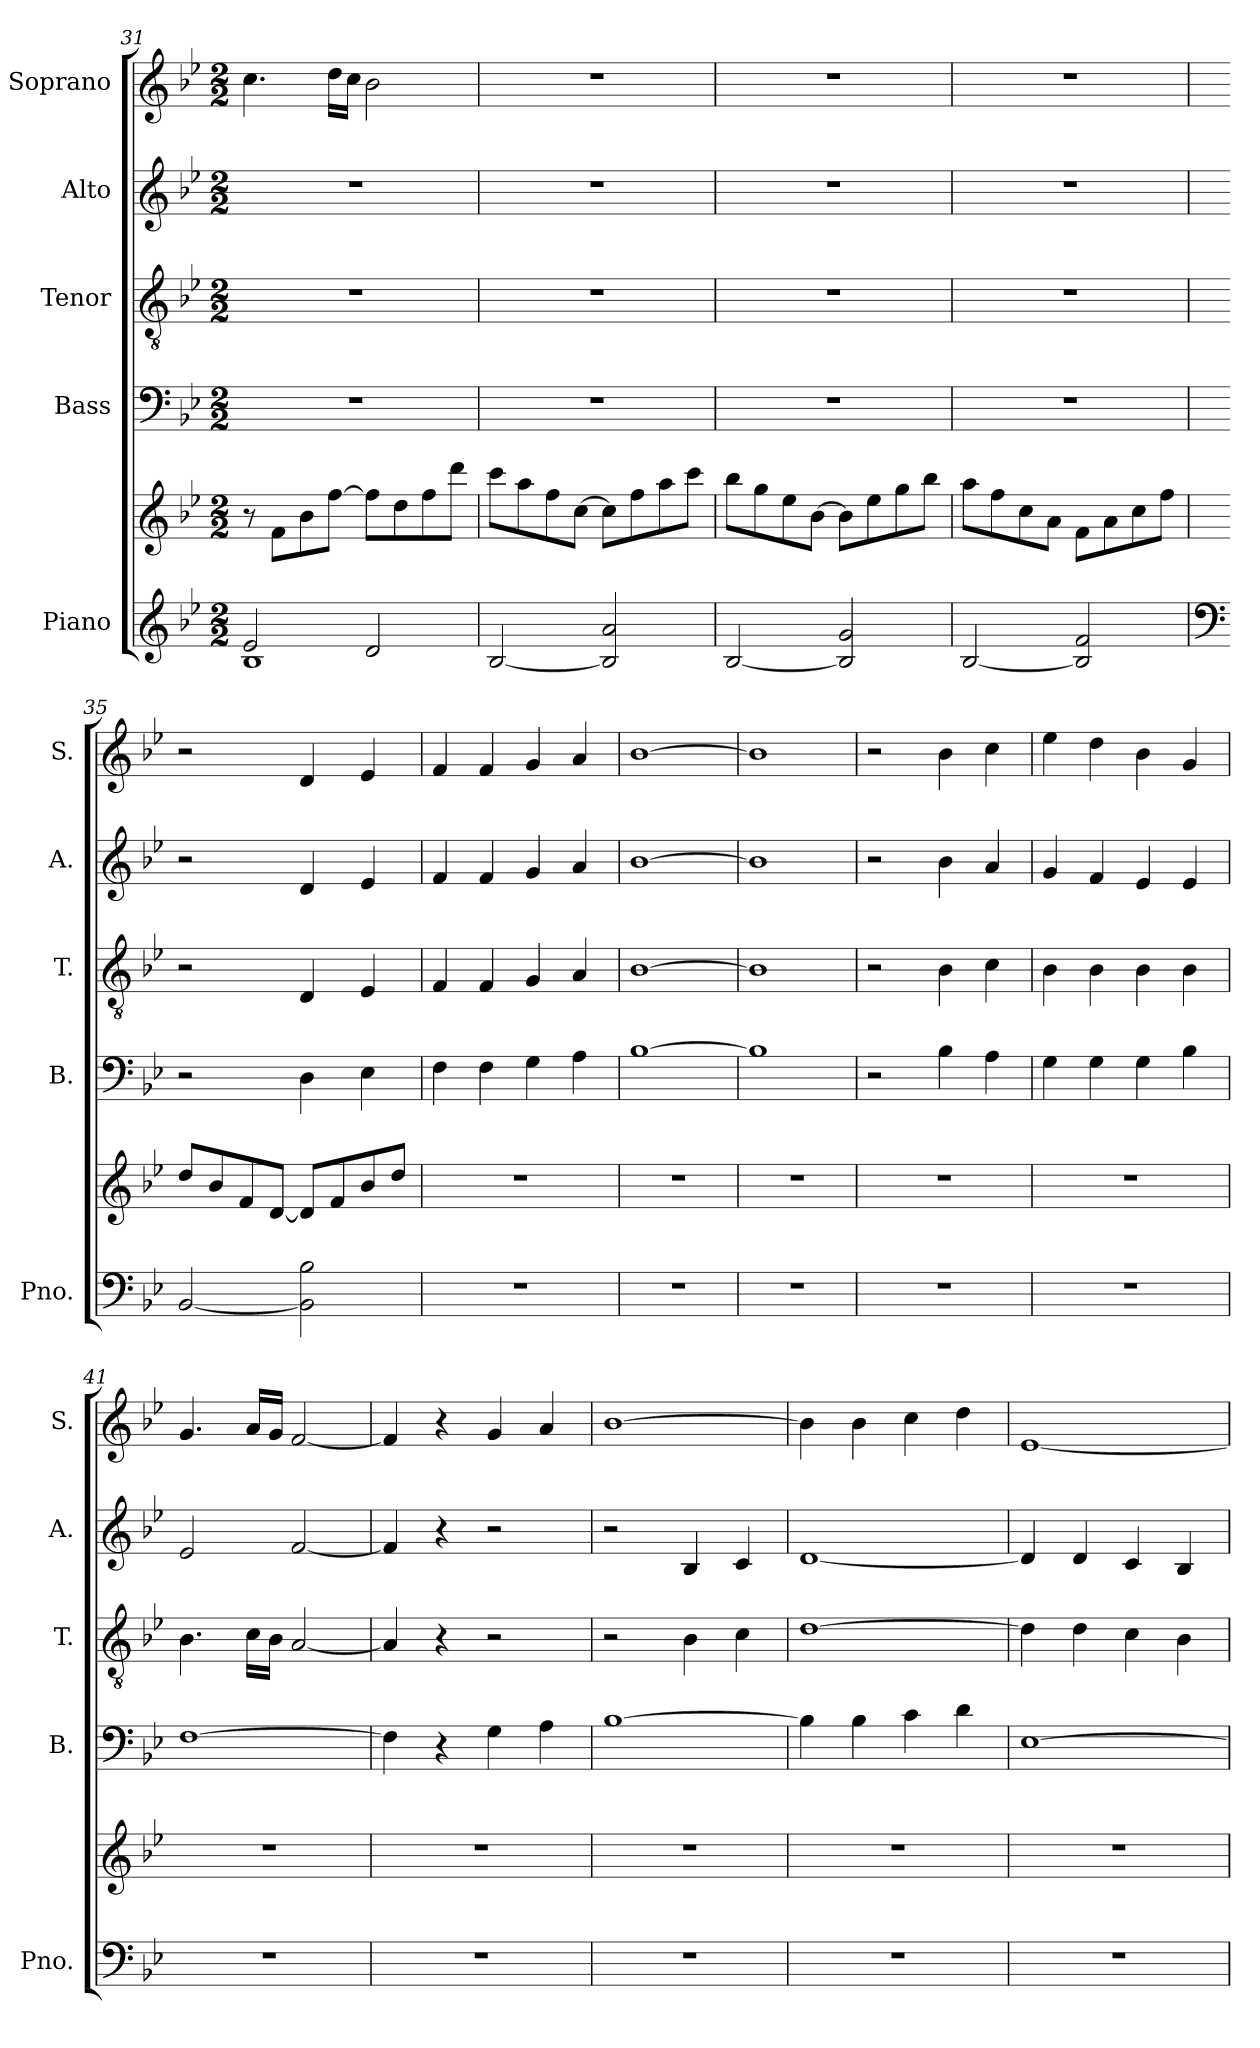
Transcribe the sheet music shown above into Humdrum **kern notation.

**kern	**kern	**kern	**kern	**kern	**kern
*part5	*part5	*part4	*part3	*part2	*part1
*staff6	*staff5	*staff4	*staff3	*staff2	*staff1
*I"Piano	*	*I"Bass	*I"Tenor	*I"Alto	*I"Soprano
*I'Pno.	*	*I'B.	*I'T.	*I'A.	*I'S.
*clefG2	*clefG2	*clefF4	*clefGv2	*clefG2	*clefG2
*k[b-e-]	*k[b-e-]	*k[b-e-]	*k[b-e-]	*k[b-e-]	*k[b-e-]
*M2/2	*M2/2	*M2/2	*M2/2	*M2/2	*M2/2
=31	=31	=31	=31	=31	=31
*^	*	*	*	*	*
2e-/	1B-	8r	1r	1r	1r	4.cc\
.	.	8f\L	.	.	.	.
.	.	8b-\	.	.	.	.
.	.	[8ff\J	.	.	.	16dd\LL
.	.	.	.	.	.	16cc\JJ
2d/	.	8ff\L]	.	.	.	2b-\
.	.	8dd\	.	.	.	.
.	.	8ff\	.	.	.	.
.	.	8ddd\J	.	.	.	.
*v	*v	*	*	*	*	*
!!LO:LB:g=z
=32	=32	=32	=32	=32	=32
[2B-/	8ccc\L	1r	1r	1r	1r
.	8aa\	.	.	.	.
.	8ff\	.	.	.	.
.	[8cc\J	.	.	.	.
2B-/] 2a/	8cc\L]	.	.	.	.
.	8ff\	.	.	.	.
.	8aa\	.	.	.	.
.	8ccc\J	.	.	.	.
=33	=33	=33	=33	=33	=33
[2B-/	8bb-\L	1r	1r	1r	1r
.	8gg\	.	.	.	.
.	8ee-\	.	.	.	.
.	[8b-\J	.	.	.	.
2B-/] 2g/	8b-\L]	.	.	.	.
.	8ee-\	.	.	.	.
.	8gg\	.	.	.	.
.	8bb-\J	.	.	.	.
=34	=34	=34	=34	=34	=34
[2B-/	8aa\L	1r	1r	1r	1r
.	8ff\	.	.	.	.
.	8cc\	.	.	.	.
.	8a\J	.	.	.	.
2B-/] 2f/	8f\L	.	.	.	.
.	8a\	.	.	.	.
.	8cc\	.	.	.	.
.	8ff\J	.	.	.	.
=35	=35	=35	=35	=35	=35
*clefF4	*	*	*	*	*
[2BB-/	8dd/L	2r	2r	2r	2r
.	8b-/	.	.	.	.
.	8f/	.	.	.	.
.	[8d/J	.	.	.	.
2BB-\] 2B-\	8d/L]	4D\	4D/	4d/	4d/
.	8f/	.	.	.	.
.	8b-/	4E-\	4E-/	4e-/	4e-/
.	8dd/J	.	.	.	.
=36	=36	=36	=36	=36	=36
1r	1r	4F\	4F/	4f/	4f/
.	.	4F\	4F/	4f/	4f/
.	.	4G\	4G/	4g/	4g/
.	.	4A\	4A/	4a/	4a/
=37	=37	=37	=37	=37	=37
1r	1r	[1B-	[1B-	[1b-	[1b-
=38	=38	=38	=38	=38	=38
1r	1r	1B-]	1B-]	1b-]	1b-]
!!LO:PB:g=z
=39	=39	=39	=39	=39	=39
1r	1r	2r	2r	2r	2r
.	.	4B-\	4B-\	4b-\	4b-\
.	.	4A\	4c\	4a/	4cc\
=40	=40	=40	=40	=40	=40
1r	1r	4G\	4B-\	4g/	4ee-\
.	.	4G\	4B-\	4f/	4dd\
.	.	4G\	4B-\	4e-/	4b-\
.	.	4B-\	4B-\	4e-/	4g/
=41	=41	=41	=41	=41	=41
1r	1r	[1F	4.B-\	2e-/	4.g/
.	.	.	16c\LL	.	16a/LL
.	.	.	16B-\JJ	.	16g/JJ
.	.	.	[2A/	[2f/	[2f/
=42	=42	=42	=42	=42	=42
1r	1r	4F\]	4A/]	4f/]	4f/]
.	.	4r	4r	4r	4r
.	.	4G\	2r	2r	4g/
.	.	4A\	.	.	4a/
=43	=43	=43	=43	=43	=43
1r	1r	[1B-	2r	2r	[1b-
.	.	.	4B-\	4B-/	.
.	.	.	4c\	4c/	.
=44	=44	=44	=44	=44	=44
1r	1r	4B-\]	[1d	[1d	4b-\]
.	.	4B-\	.	.	4b-\
.	.	4c\	.	.	4cc\
.	.	4d\	.	.	4dd\
=45	=45	=45	=45	=45	=45
1r	1r	[1E-	4d\]	4d/]	[1e-
.	.	.	4d\	4d/	.
.	.	.	4c\	4c/	.
.	.	.	4B-\	4B-/	.
=	=	=	=	=	=
*-	*-	*-	*-	*-	*-
